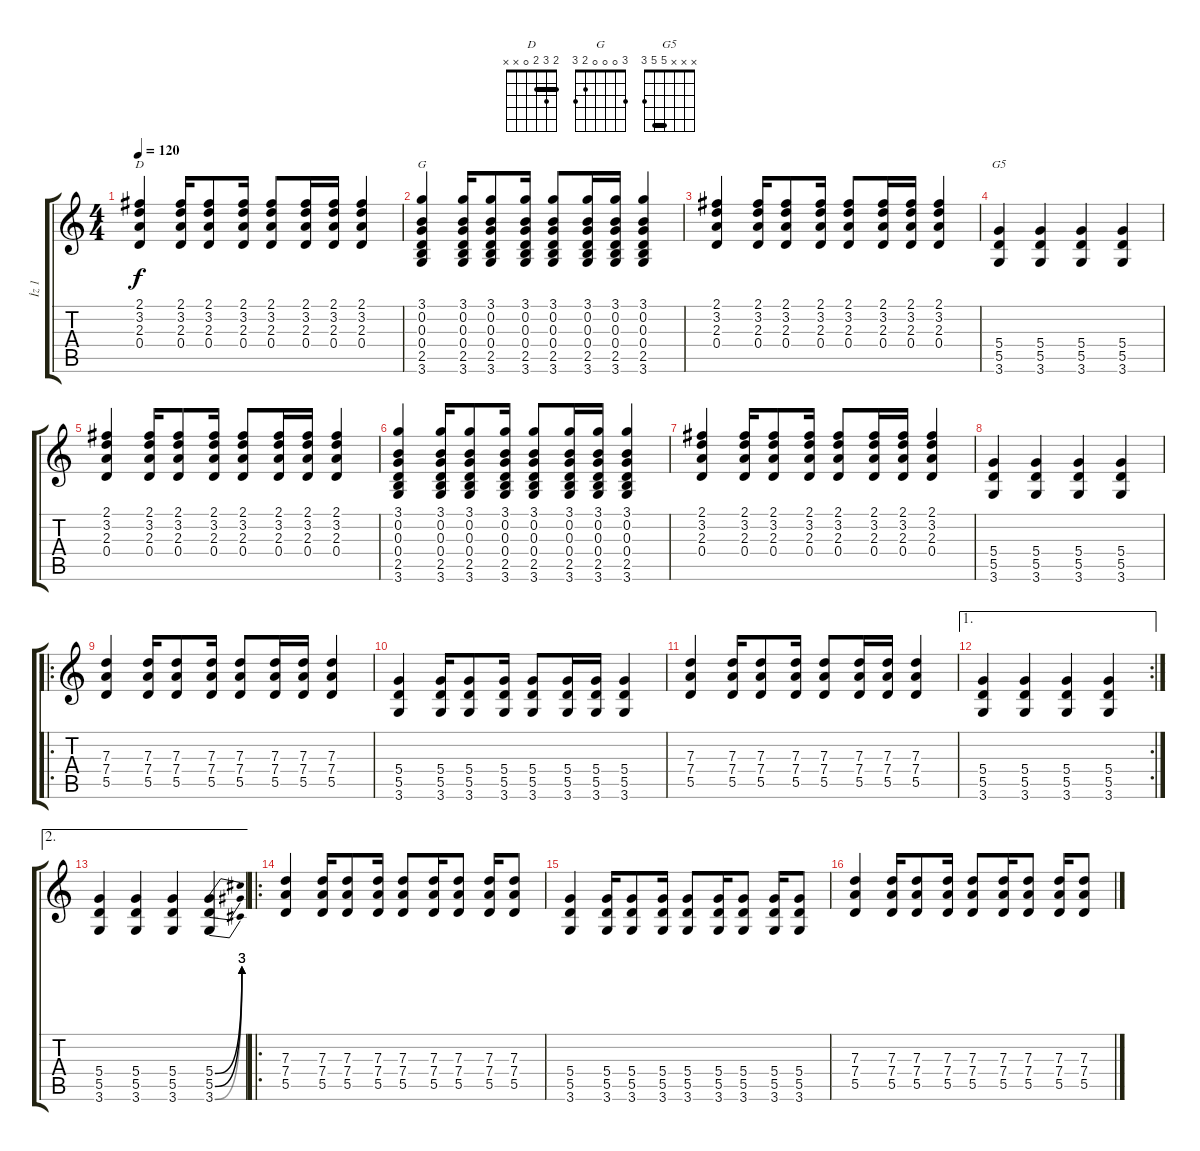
\track ("İz 1" "İz 1") {instrument distortionguitar}
\staff {score tabs}
\tuning (E4 B3 G3 D3 A2 E2) {hide}
\chord ("D" 2 3 2 0 x x) {barre 2}
\chord ("G" 3 0 0 0 2 3)
\chord ("G5" x x x 5 5 3) {barre 5}
\ts (4 4)
\tempo 120
\clef g2
\ks c
(2.1 3.2 2.3 0.4).4{ch "D" dy f instrument electricguitarclean} (2.1 3.2 2.3 0.4).16 (2.1 3.2 2.3 0.4).8 (2.1 3.2 2.3 0.4).16 (2.1 3.2 2.3 0.4).8 (2.1 3.2 2.3 0.4).16 (2.1 3.2 2.3 0.4).16 (2.1 3.2 2.3 0.4).4 |
(3.1 0.2 0.3 0.4 2.5 3.6).4{ch "G"} (3.1 0.2 0.3 0.4 2.5 3.6).16 (3.1 0.2 0.3 0.4 2.5 3.6).8 (3.1 0.2 0.3 0.4 2.5 3.6).16 (3.1 0.2 0.3 0.4 2.5 3.6).8 (3.1 0.2 0.3 0.4 2.5 3.6).16 (3.1 0.2 0.3 0.4 2.5 3.6).16 (3.1 0.2 0.3 0.4 2.5 3.6).4 |
(2.1 3.2 2.3 0.4).4 (2.1 3.2 2.3 0.4).16 (2.1 3.2 2.3 0.4).8 (2.1 3.2 2.3 0.4).16 (2.1 3.2 2.3 0.4).8 (2.1 3.2 2.3 0.4).16 (2.1 3.2 2.3 0.4).16 (2.1 3.2 2.3 0.4).4 |
(5.4 5.5 3.6).4{ch "G5" instrument distortionguitar} (5.4 5.5 3.6).4 (5.4 5.5 3.6).4 (5.4 5.5 3.6).4 |
(2.1 3.2 2.3 0.4).4 (2.1 3.2 2.3 0.4).16 (2.1 3.2 2.3 0.4).8 (2.1 3.2 2.3 0.4).16 (2.1 3.2 2.3 0.4).8 (2.1 3.2 2.3 0.4).16 (2.1 3.2 2.3 0.4).16 (2.1 3.2 2.3 0.4).4 |
(3.1 0.2 0.3 0.4 2.5 3.6).4 (3.1 0.2 0.3 0.4 2.5 3.6).16 (3.1 0.2 0.3 0.4 2.5 3.6).8 (3.1 0.2 0.3 0.4 2.5 3.6).16 (3.1 0.2 0.3 0.4 2.5 3.6).8 (3.1 0.2 0.3 0.4 2.5 3.6).16 (3.1 0.2 0.3 0.4 2.5 3.6).16 (3.1 0.2 0.3 0.4 2.5 3.6).4 |
(2.1 3.2 2.3 0.4).4 (2.1 3.2 2.3 0.4).16 (2.1 3.2 2.3 0.4).8 (2.1 3.2 2.3 0.4).16 (2.1 3.2 2.3 0.4).8 (2.1 3.2 2.3 0.4).16 (2.1 3.2 2.3 0.4).16 (2.1 3.2 2.3 0.4).4 |
(5.4 5.5 3.6).4{instrument distortionguitar} (5.4 5.5 3.6).4 (5.4 5.5 3.6).4 (5.4 5.5 3.6).4 |
\ro
(7.3 7.4 5.5).4 (7.3 7.4 5.5).16 (7.3 7.4 5.5).8 (7.3 7.4 5.5).16 (7.3 7.4 5.5).8 (7.3 7.4 5.5).16 (7.3 7.4 5.5).16 (7.3 7.4 5.5).4 |
(5.4 5.5 3.6).4 (5.4 5.5 3.6).16 (5.4 5.5 3.6).8 (5.4 5.5 3.6).16 (5.4 5.5 3.6).8 (5.4 5.5 3.6).16 (5.4 5.5 3.6).16 (5.4 5.5 3.6).4 |
(7.3 7.4 5.5).4 (7.3 7.4 5.5).16 (7.3 7.4 5.5).8 (7.3 7.4 5.5).16 (7.3 7.4 5.5).8 (7.3 7.4 5.5).16 (7.3 7.4 5.5).16 (7.3 7.4 5.5).4 |
\ae 1
\rc 2
(5.4 5.5 3.6).4{instrument distortionguitar} (5.4 5.5 3.6).4 (5.4 5.5 3.6).4 (5.4 5.5 3.6).4 |
\ae 2
(5.4 5.5 3.6).4{instrument distortionguitar} (5.4 5.5 3.6).4 (5.4 5.5 3.6).4 (5.4{be (bend 0 0 60 12)} 5.5{be (bend 0 0 60 12)} 3.6{be (bend 0 0 60 12)}).4 |
\ro
(7.3 7.4 5.5).4 (7.3 7.4 5.5).16 (7.3 7.4 5.5).8 (7.3 7.4 5.5).16 (7.3 7.4 5.5).8 (7.3 7.4 5.5).16 (7.3 7.4 5.5).8 (7.3 7.4 5.5).16 (7.3 7.4 5.5).8 |
(5.4 5.5 3.6).4 (5.4 5.5 3.6).16 (5.4 5.5 3.6).8 (5.4 5.5 3.6).16 (5.4 5.5 3.6).8 (5.4 5.5 3.6).16 (5.4 5.5 3.6).8 (5.4 5.5 3.6).16 (5.4 5.5 3.6).8 |
(7.3 7.4 5.5).4 (7.3 7.4 5.5).16 (7.3 7.4 5.5).8 (7.3 7.4 5.5).16 (7.3 7.4 5.5).8 (7.3 7.4 5.5).16 (7.3 7.4 5.5).8 (7.3 7.4 5.5).16 (7.3 7.4 5.5).8
